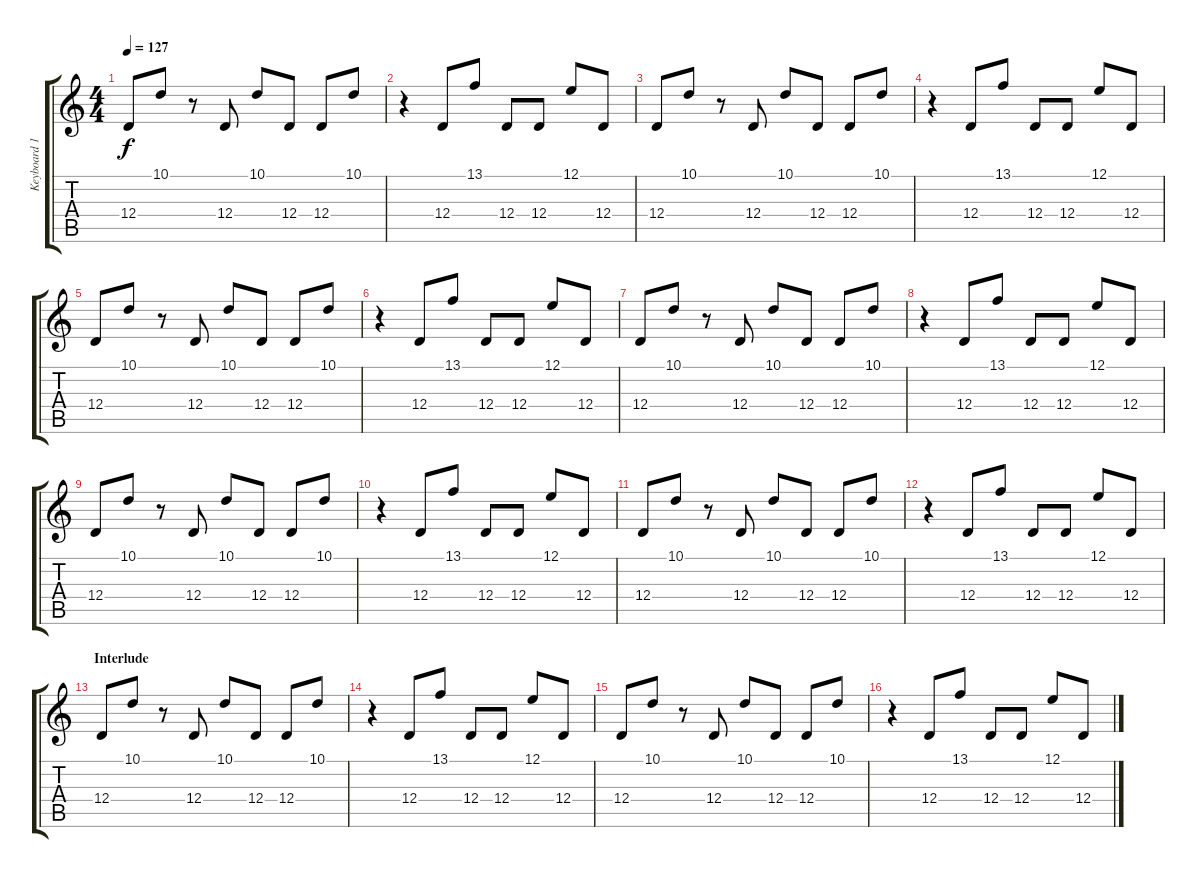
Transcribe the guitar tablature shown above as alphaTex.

\track ("Keyboard 1 Delay" "Keyboard 1") {instrument recorder}
\staff {score tabs}
\tuning (E4 B3 G3 D3 A2 E2) {hide}
\ts (4 4)
\tempo 127
\clef g2
\ks c
12.4.8{dy f} 10.1.8 r.8 12.4.8 10.1.8 12.4.8 12.4.8 10.1.8 |
r.4 12.4.8 13.1.8 12.4.8 12.4.8 12.1.8 12.4.8 |
12.4.8 10.1.8 r.8 12.4.8 10.1.8 12.4.8 12.4.8 10.1.8 |
r.4 12.4.8 13.1.8 12.4.8 12.4.8 12.1.8 12.4.8 |
12.4.8 10.1.8 r.8 12.4.8 10.1.8 12.4.8 12.4.8 10.1.8 |
r.4 12.4.8 13.1.8 12.4.8 12.4.8 12.1.8 12.4.8 |
12.4.8 10.1.8 r.8 12.4.8 10.1.8 12.4.8 12.4.8 10.1.8 |
r.4 12.4.8 13.1.8 12.4.8 12.4.8 12.1.8 12.4.8 |
12.4.8 10.1.8 r.8 12.4.8 10.1.8 12.4.8 12.4.8 10.1.8 |
r.4 12.4.8 13.1.8 12.4.8 12.4.8 12.1.8 12.4.8 |
12.4.8 10.1.8 r.8 12.4.8 10.1.8 12.4.8 12.4.8 10.1.8 |
r.4 12.4.8 13.1.8 12.4.8 12.4.8 12.1.8 12.4.8 |
\section ("" "Interlude")
12.4.8 10.1.8 r.8 12.4.8 10.1.8 12.4.8 12.4.8 10.1.8 |
r.4 12.4.8 13.1.8 12.4.8 12.4.8 12.1.8 12.4.8 |
12.4.8 10.1.8 r.8 12.4.8 10.1.8 12.4.8 12.4.8 10.1.8 |
r.4 12.4.8 13.1.8 12.4.8 12.4.8 12.1.8 12.4.8
